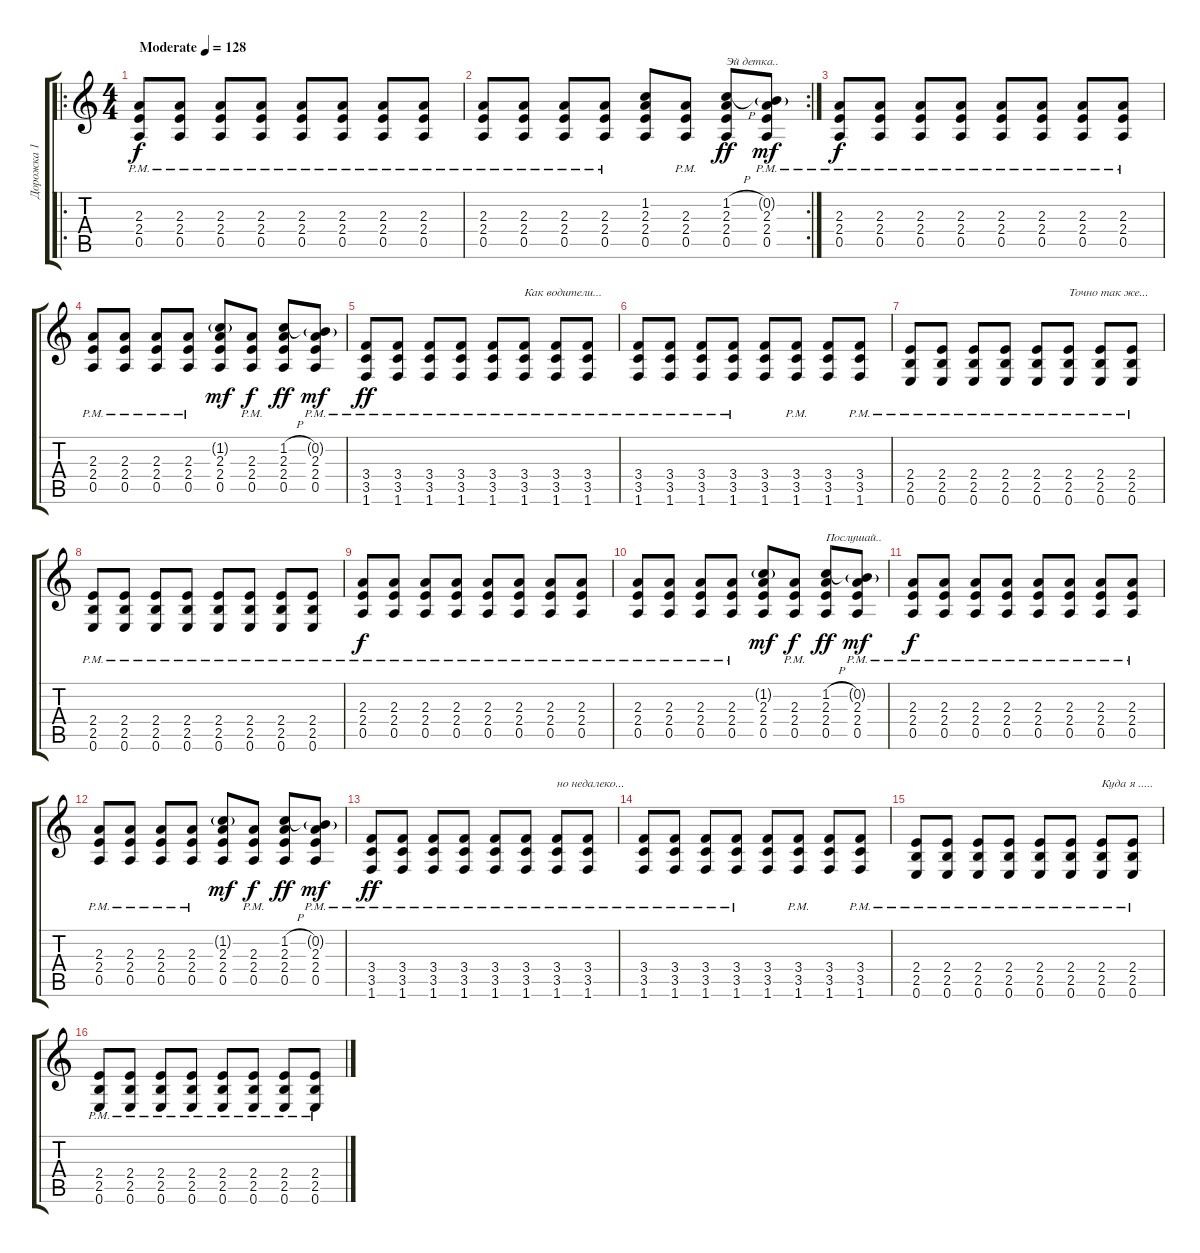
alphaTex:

\track ("Дорожка 1" "Дорожка 1") {instrument electricguitarmuted}
\staff {score tabs}
\tuning (E4 B3 G3 D3 A2 E2) {hide}
\ro
\ts (4 4)
\tempo (128 "Moderate")
\clef g2
\ks c
(2.3{pm} 2.4{pm} 0.5{pm}).8{dy f instrument electricguitarmuted} (2.3{pm} 2.4{pm} 0.5{pm}).8 (2.3{pm} 2.4{pm} 0.5{pm}).8 (2.3{pm} 2.4{pm} 0.5{pm}).8 (2.3{pm} 2.4{pm} 0.5{pm}).8 (2.3{pm} 2.4{pm} 0.5{pm}).8 (2.3{pm} 2.4{pm} 0.5{pm}).8 (2.3{pm} 2.4{pm} 0.5{pm}).8 |
\rc 2
(2.3{pm} 2.4{pm} 0.5{pm}).8 (2.3{pm} 2.4{pm} 0.5{pm}).8 (2.3{pm} 2.4{pm} 0.5{pm}).8 (2.3{pm} 2.4{pm} 0.5{pm}).8 (1.2 2.3 2.4 0.5).8 (2.3{pm} 2.4{pm} 0.5{pm}).8 (1.2{h} 2.3 2.4 0.5).8{txt "Эй детка.." dy ff} (0.2{g} 2.3{pm} 2.4{pm} 0.5{pm}).8{dy mf} |
(2.3{pm} 2.4{pm} 0.5{pm}).8{dy f} (2.3{pm} 2.4{pm} 0.5{pm}).8 (2.3{pm} 2.4{pm} 0.5{pm}).8 (2.3{pm} 2.4{pm} 0.5{pm}).8 (2.3{pm} 2.4{pm} 0.5{pm}).8 (2.3{pm} 2.4{pm} 0.5{pm}).8 (2.3{pm} 2.4{pm} 0.5{pm}).8 (2.3{pm} 2.4{pm} 0.5{pm}).8 |
(2.3{pm} 2.4{pm} 0.5{pm}).8 (2.3{pm} 2.4{pm} 0.5{pm}).8 (2.3{pm} 2.4{pm} 0.5{pm}).8 (2.3{pm} 2.4{pm} 0.5{pm}).8 (1.2{g} 2.3 2.4 0.5).8{dy mf} (2.3{pm} 2.4{pm} 0.5{pm}).8{dy f} (1.2{h} 2.3 2.4 0.5).8{dy ff} (0.2{g} 2.3{pm} 2.4{pm} 0.5{pm}).8{dy mf} |
(3.4{pm} 3.5{pm} 1.6{pm}).8{dy ff} (3.4{pm} 3.5{pm} 1.6{pm}).8 (3.4{pm} 3.5{pm} 1.6{pm}).8 (3.4{pm} 3.5{pm} 1.6{pm}).8 (3.4{pm} 3.5{pm} 1.6{pm}).8 (3.4{pm} 3.5{pm} 1.6{pm}).8{txt "Как водители..."} (3.4{pm} 3.5{pm} 1.6{pm}).8 (3.4{pm} 3.5{pm} 1.6{pm}).8 |
(3.4{pm} 3.5{pm} 1.6{pm}).8 (3.4{pm} 3.5{pm} 1.6{pm}).8 (3.4{pm} 3.5{pm} 1.6{pm}).8 (3.4{pm} 3.5{pm} 1.6{pm}).8 (3.4 3.5 1.6).8 (3.4{pm} 3.5{pm} 1.6{pm}).8 (3.4 3.5 1.6).8 (3.4{pm} 3.5{pm} 1.6{pm}).8 |
(2.4{pm} 2.5{pm} 0.6{pm}).8 (2.4{pm} 2.5{pm} 0.6{pm}).8 (2.4{pm} 2.5{pm} 0.6{pm}).8 (2.4{pm} 2.5{pm} 0.6{pm}).8 (2.4{pm} 2.5{pm} 0.6{pm}).8 (2.4{pm} 2.5{pm} 0.6{pm}).8{txt "Точно так же..."} (2.4{pm} 2.5{pm} 0.6{pm}).8 (2.4{pm} 2.5{pm} 0.6{pm}).8 |
(2.4{pm} 2.5{pm} 0.6{pm}).8 (2.4{pm} 2.5{pm} 0.6{pm}).8 (2.4{pm} 2.5{pm} 0.6{pm}).8 (2.4{pm} 2.5{pm} 0.6{pm}).8 (2.4{pm} 2.5{pm} 0.6{pm}).8 (2.4{pm} 2.5{pm} 0.6{pm}).8 (2.4{pm} 2.5{pm} 0.6{pm}).8 (2.4{pm} 2.5{pm} 0.6{pm}).8 |
(2.3{pm} 2.4{pm} 0.5{pm}).8{dy f} (2.3{pm} 2.4{pm} 0.5{pm}).8 (2.3{pm} 2.4{pm} 0.5{pm}).8 (2.3{pm} 2.4{pm} 0.5{pm}).8 (2.3{pm} 2.4{pm} 0.5{pm}).8 (2.3{pm} 2.4{pm} 0.5{pm}).8 (2.3{pm} 2.4{pm} 0.5{pm}).8 (2.3{pm} 2.4{pm} 0.5{pm}).8 |
(2.3{pm} 2.4{pm} 0.5{pm}).8 (2.3{pm} 2.4{pm} 0.5{pm}).8 (2.3{pm} 2.4{pm} 0.5{pm}).8 (2.3{pm} 2.4{pm} 0.5{pm}).8 (1.2{g} 2.3 2.4 0.5).8{dy mf} (2.3{pm} 2.4{pm} 0.5{pm}).8{dy f} (1.2{h} 2.3 2.4 0.5).8{txt "Послушай.." dy ff} (0.2{g} 2.3{pm} 2.4{pm} 0.5{pm}).8{dy mf} |
(2.3{pm} 2.4{pm} 0.5{pm}).8{dy f} (2.3{pm} 2.4{pm} 0.5{pm}).8 (2.3{pm} 2.4{pm} 0.5{pm}).8 (2.3{pm} 2.4{pm} 0.5{pm}).8 (2.3{pm} 2.4{pm} 0.5{pm}).8 (2.3{pm} 2.4{pm} 0.5{pm}).8 (2.3{pm} 2.4{pm} 0.5{pm}).8 (2.3{pm} 2.4{pm} 0.5{pm}).8 |
(2.3{pm} 2.4{pm} 0.5{pm}).8 (2.3{pm} 2.4{pm} 0.5{pm}).8 (2.3{pm} 2.4{pm} 0.5{pm}).8 (2.3{pm} 2.4{pm} 0.5{pm}).8 (1.2{g} 2.3 2.4 0.5).8{dy mf} (2.3{pm} 2.4{pm} 0.5{pm}).8{dy f} (1.2{h} 2.3 2.4 0.5).8{dy ff} (0.2{g} 2.3{pm} 2.4{pm} 0.5{pm}).8{dy mf} |
(3.4{pm} 3.5{pm} 1.6{pm}).8{dy ff} (3.4{pm} 3.5{pm} 1.6{pm}).8 (3.4{pm} 3.5{pm} 1.6{pm}).8 (3.4{pm} 3.5{pm} 1.6{pm}).8 (3.4{pm} 3.5{pm} 1.6{pm}).8 (3.4{pm} 3.5{pm} 1.6{pm}).8 (3.4{pm} 3.5{pm} 1.6{pm}).8{txt "но недалеко..."} (3.4{pm} 3.5{pm} 1.6{pm}).8 |
(3.4{pm} 3.5{pm} 1.6{pm}).8 (3.4{pm} 3.5{pm} 1.6{pm}).8 (3.4{pm} 3.5{pm} 1.6{pm}).8 (3.4{pm} 3.5{pm} 1.6{pm}).8 (3.4 3.5 1.6).8 (3.4{pm} 3.5{pm} 1.6{pm}).8 (3.4 3.5 1.6).8 (3.4{pm} 3.5{pm} 1.6{pm}).8 |
(2.4{pm} 2.5{pm} 0.6{pm}).8 (2.4{pm} 2.5{pm} 0.6{pm}).8 (2.4{pm} 2.5{pm} 0.6{pm}).8 (2.4{pm} 2.5{pm} 0.6{pm}).8 (2.4{pm} 2.5{pm} 0.6{pm}).8 (2.4{pm} 2.5{pm} 0.6{pm}).8 (2.4{pm} 2.5{pm} 0.6{pm}).8{txt "Куда я ....."} (2.4{pm} 2.5{pm} 0.6{pm}).8 |
(2.4{pm} 2.5{pm} 0.6{pm}).8 (2.4{pm} 2.5{pm} 0.6{pm}).8 (2.4{pm} 2.5{pm} 0.6{pm}).8 (2.4{pm} 2.5{pm} 0.6{pm}).8 (2.4{pm} 2.5{pm} 0.6{pm}).8 (2.4{pm} 2.5{pm} 0.6{pm}).8 (2.4{pm} 2.5{pm} 0.6{pm}).8 (2.4{pm} 2.5{pm} 0.6{pm}).8
